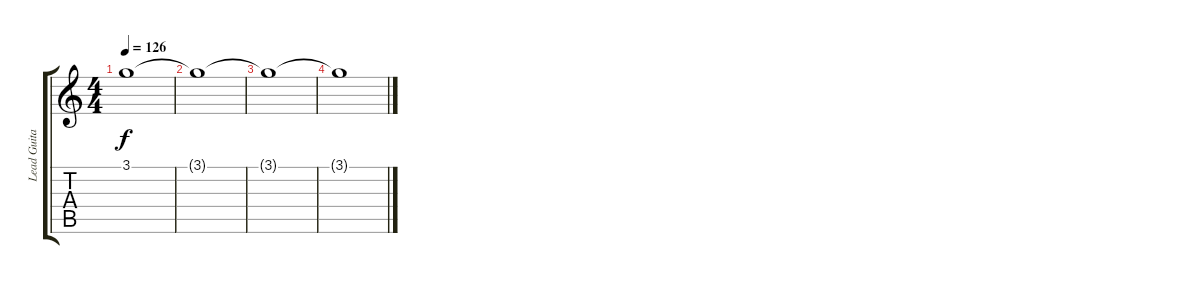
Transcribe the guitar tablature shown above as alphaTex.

\track ("Lead Guitar - Chris" "Lead Guita") {instrument distortionguitar}
\staff {score tabs}
\tuning (E4 B3 G3 D3 A2 E2) {hide}
\ts (4 4)
\tempo 126
\clef g2
\ks c
3.1{t}.1{dy f volume 0} |
3.1{t}.1 |
3.1{t}.1 |
3.1{t}.1
